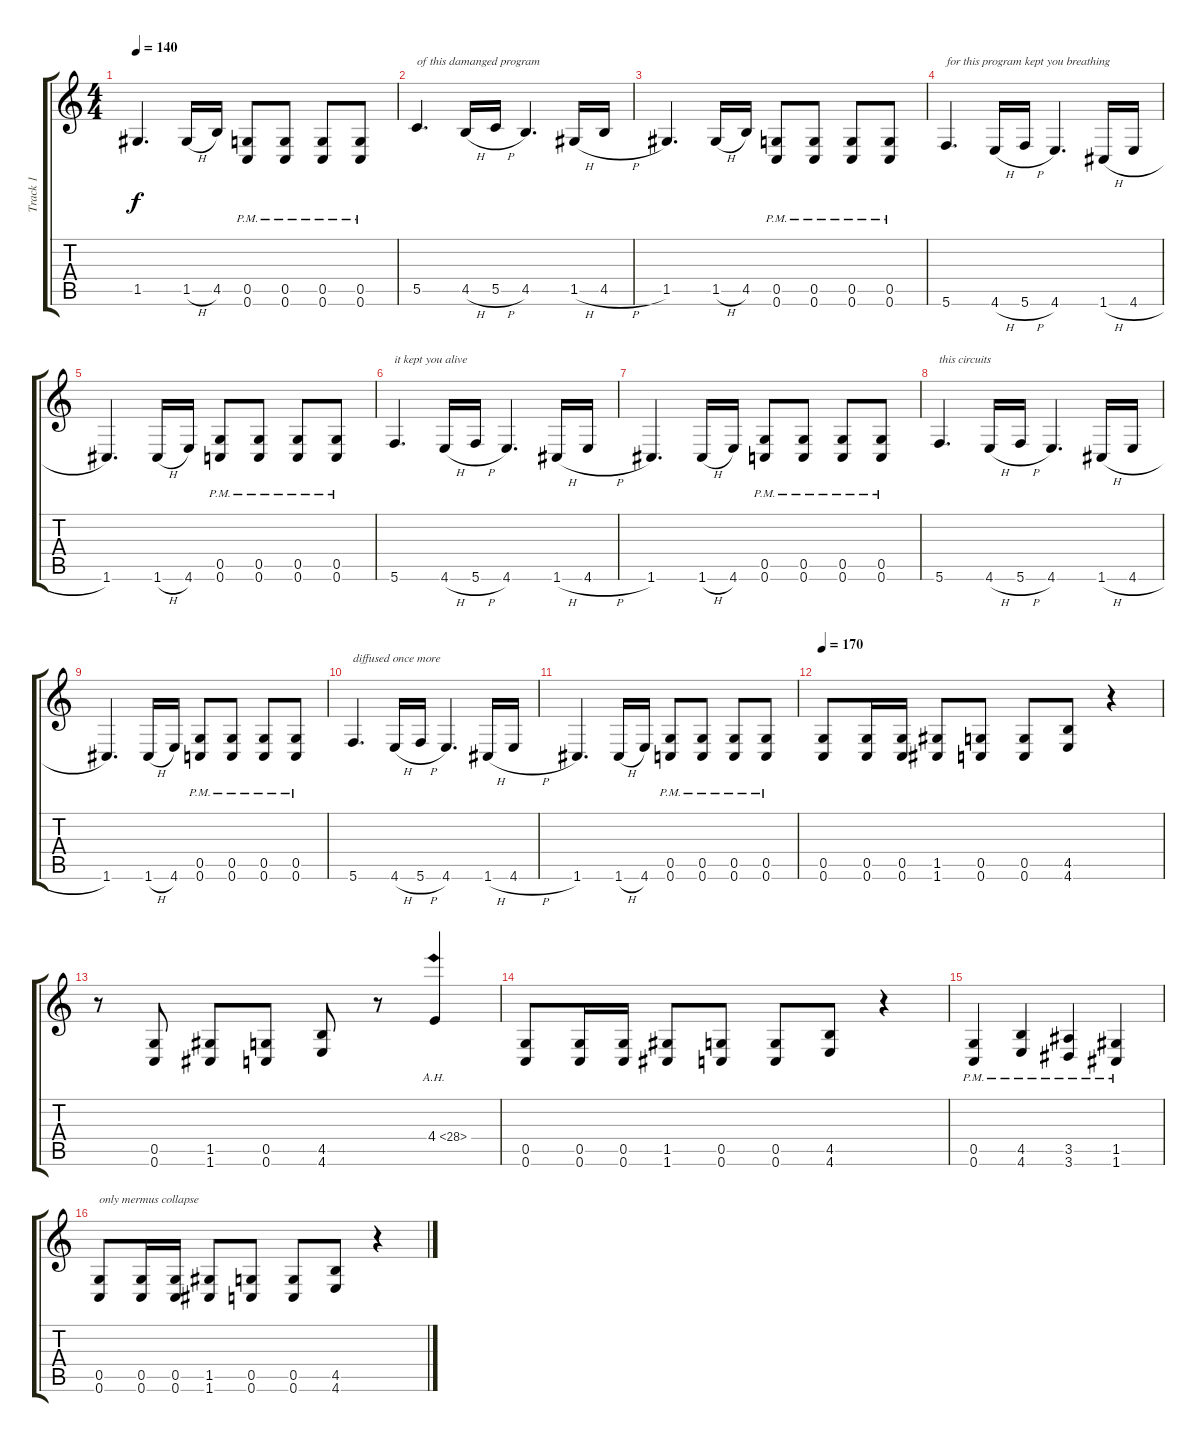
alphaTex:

\track ("Track 1" "Track 1") {instrument distortionguitar}
\staff {score tabs}
\tuning (D4 A3 F3 C3 G2 C2) {hide}
\ts (4 4)
\tempo 140
\clef g2
\ks c
1.5.4{d dy f} 1.5{h}.16 4.5.16 (0.5{pm} 0.6{pm}).8 (0.5{pm} 0.6{pm}).8 (0.5{pm} 0.6{pm}).8 (0.5{pm} 0.6{pm}).8 |
5.5.4{d txt "of this damanged program"} 4.5{h}.16 5.5{h}.16 4.5.4{d} 1.5{h}.16 4.5{h}.16 |
1.5.4{d} 1.5{h}.16 4.5.16 (0.5{pm} 0.6{pm}).8 (0.5{pm} 0.6{pm}).8 (0.5{pm} 0.6{pm}).8 (0.5{pm} 0.6{pm}).8 |
5.6.4{d txt "for this program kept you breathing"} 4.6{h}.16 5.6{h}.16 4.6.4{d} 1.6{h}.16 4.6{h}.16 |
1.6.4{d} 1.6{h}.16 4.6.16 (0.5{pm} 0.6{pm}).8 (0.5{pm} 0.6{pm}).8 (0.5{pm} 0.6{pm}).8 (0.5{pm} 0.6{pm}).8 |
5.6.4{d txt "it kept you alive"} 4.6{h}.16 5.6{h}.16 4.6.4{d} 1.6{h}.16 4.6{h}.16 |
1.6.4{d} 1.6{h}.16 4.6.16 (0.5{pm} 0.6{pm}).8 (0.5{pm} 0.6{pm}).8 (0.5{pm} 0.6{pm}).8 (0.5{pm} 0.6{pm}).8 |
5.6.4{d txt "this circuits"} 4.6{h}.16 5.6{h}.16 4.6.4{d} 1.6{h}.16 4.6{h}.16 |
1.6.4{d} 1.6{h}.16 4.6.16 (0.5{pm} 0.6{pm}).8 (0.5{pm} 0.6{pm}).8 (0.5{pm} 0.6{pm}).8 (0.5{pm} 0.6{pm}).8 |
5.6.4{d txt "diffused once more"} 4.6{h}.16 5.6{h}.16 4.6.4{d} 1.6{h}.16 4.6{h}.16 |
1.6.4{d} 1.6{h}.16 4.6.16 (0.5{pm} 0.6{pm}).8 (0.5{pm} 0.6{pm}).8 (0.5{pm} 0.6{pm}).8 (0.5{pm} 0.6{pm}).8 |
\tempo 170
(0.5 0.6).8 (0.5 0.6).16 (0.5 0.6).16 (1.5 1.6).8 (0.5 0.6).8 (0.5 0.6).8 (4.5 4.6).8 r.4 |
r.8 (0.5 0.6).8 (1.5 1.6).8 (0.5 0.6).8 (4.5 4.6).8 r.8 4.4{ah 24}.4 |
(0.5 0.6).8 (0.5 0.6).16 (0.5 0.6).16 (1.5 1.6).8 (0.5 0.6).8 (0.5 0.6).8 (4.5 4.6).8 r.4 |
(0.5{pm} 0.6{pm}).4 (4.5{pm} 4.6{pm}).4 (3.5{pm} 3.6{pm}).4 (1.5{pm} 1.6{pm}).4 |
(0.5 0.6).8{txt "only mermus collapse"} (0.5 0.6).16 (0.5 0.6).16 (1.5 1.6).8 (0.5 0.6).8 (0.5 0.6).8 (4.5 4.6).8 r.4
